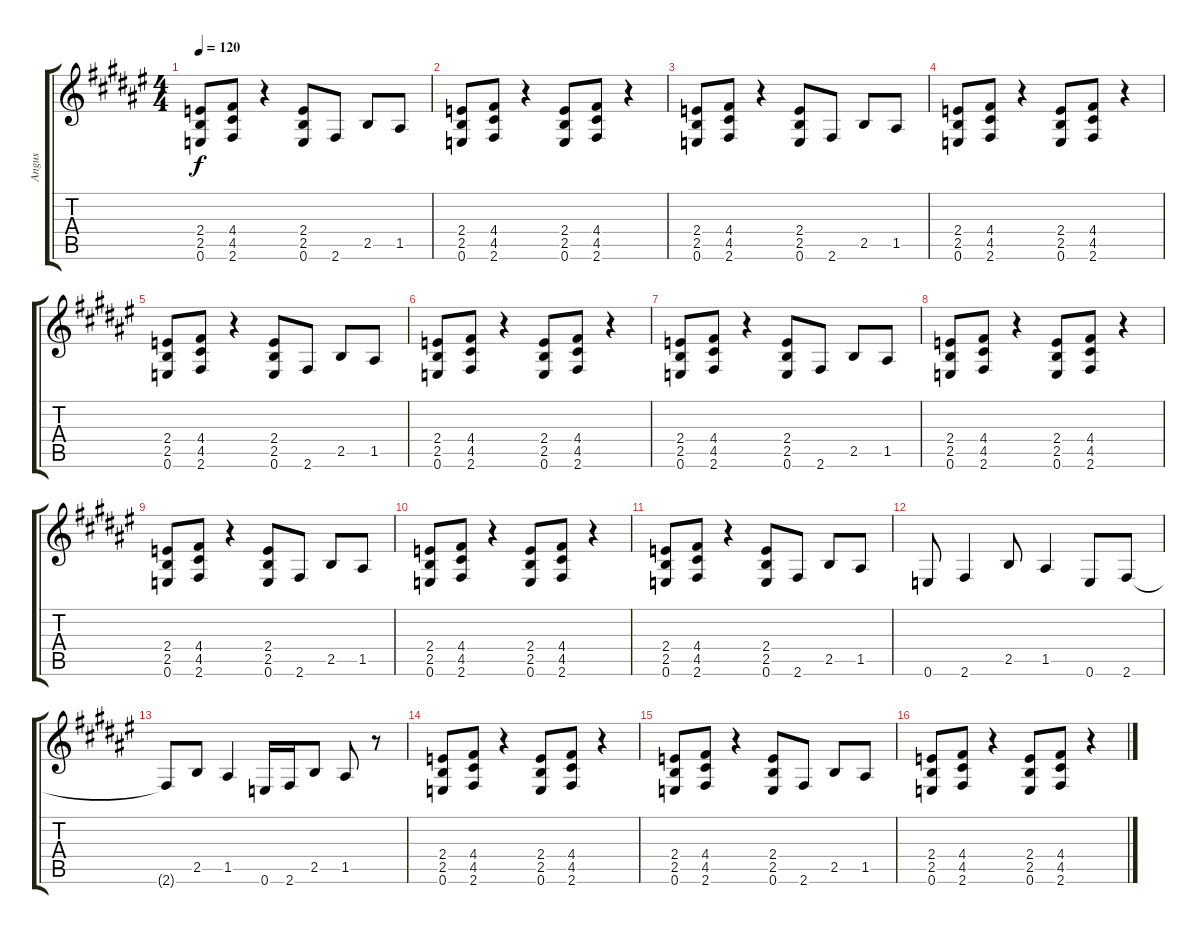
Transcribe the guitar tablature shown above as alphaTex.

\track ("Angus" "Angus") {instrument overdrivenguitar}
\staff {score tabs}
\tuning (E4 B3 G3 D3 A2 E2) {hide}
\ts (4 4)
\tempo 120
\clef g2
\ks f#
(2.4 2.5 0.6).8{dy f} (4.4 4.5 2.6).8 r.4 (2.4 2.5 0.6).8 2.6.8 2.5.8 1.5.8 |
(2.4 2.5 0.6).8 (4.4 4.5 2.6).8 r.4 (2.4 2.5 0.6).8 (4.4 4.5 2.6).8 r.4 |
(2.4 2.5 0.6).8 (4.4 4.5 2.6).8 r.4 (2.4 2.5 0.6).8 2.6.8 2.5.8 1.5.8 |
(2.4 2.5 0.6).8 (4.4 4.5 2.6).8 r.4 (2.4 2.5 0.6).8 (4.4 4.5 2.6).8 r.4 |
(2.4 2.5 0.6).8 (4.4 4.5 2.6).8 r.4 (2.4 2.5 0.6).8 2.6.8 2.5.8 1.5.8 |
(2.4 2.5 0.6).8 (4.4 4.5 2.6).8 r.4 (2.4 2.5 0.6).8 (4.4 4.5 2.6).8 r.4 |
(2.4 2.5 0.6).8 (4.4 4.5 2.6).8 r.4 (2.4 2.5 0.6).8 2.6.8 2.5.8 1.5.8 |
(2.4 2.5 0.6).8 (4.4 4.5 2.6).8 r.4 (2.4 2.5 0.6).8 (4.4 4.5 2.6).8 r.4 |
(2.4 2.5 0.6).8 (4.4 4.5 2.6).8 r.4 (2.4 2.5 0.6).8 2.6.8 2.5.8 1.5.8 |
(2.4 2.5 0.6).8 (4.4 4.5 2.6).8 r.4 (2.4 2.5 0.6).8 (4.4 4.5 2.6).8 r.4 |
(2.4 2.5 0.6).8 (4.4 4.5 2.6).8 r.4 (2.4 2.5 0.6).8 2.6.8 2.5.8 1.5.8 |
0.6.8 2.6.4 2.5.8 1.5.4 0.6.8 2.6.8 |
2.6{t}.8 2.5.8 1.5.4 0.6.16 2.6.16 2.5.8 1.5.8 r.8 |
(2.4 2.5 0.6).8 (4.4 4.5 2.6).8 r.4 (2.4 2.5 0.6).8 (4.4 4.5 2.6).8 r.4 |
(2.4 2.5 0.6).8 (4.4 4.5 2.6).8 r.4 (2.4 2.5 0.6).8 2.6.8 2.5.8 1.5.8 |
(2.4 2.5 0.6).8 (4.4 4.5 2.6).8 r.4 (2.4 2.5 0.6).8 (4.4 4.5 2.6).8 r.4
